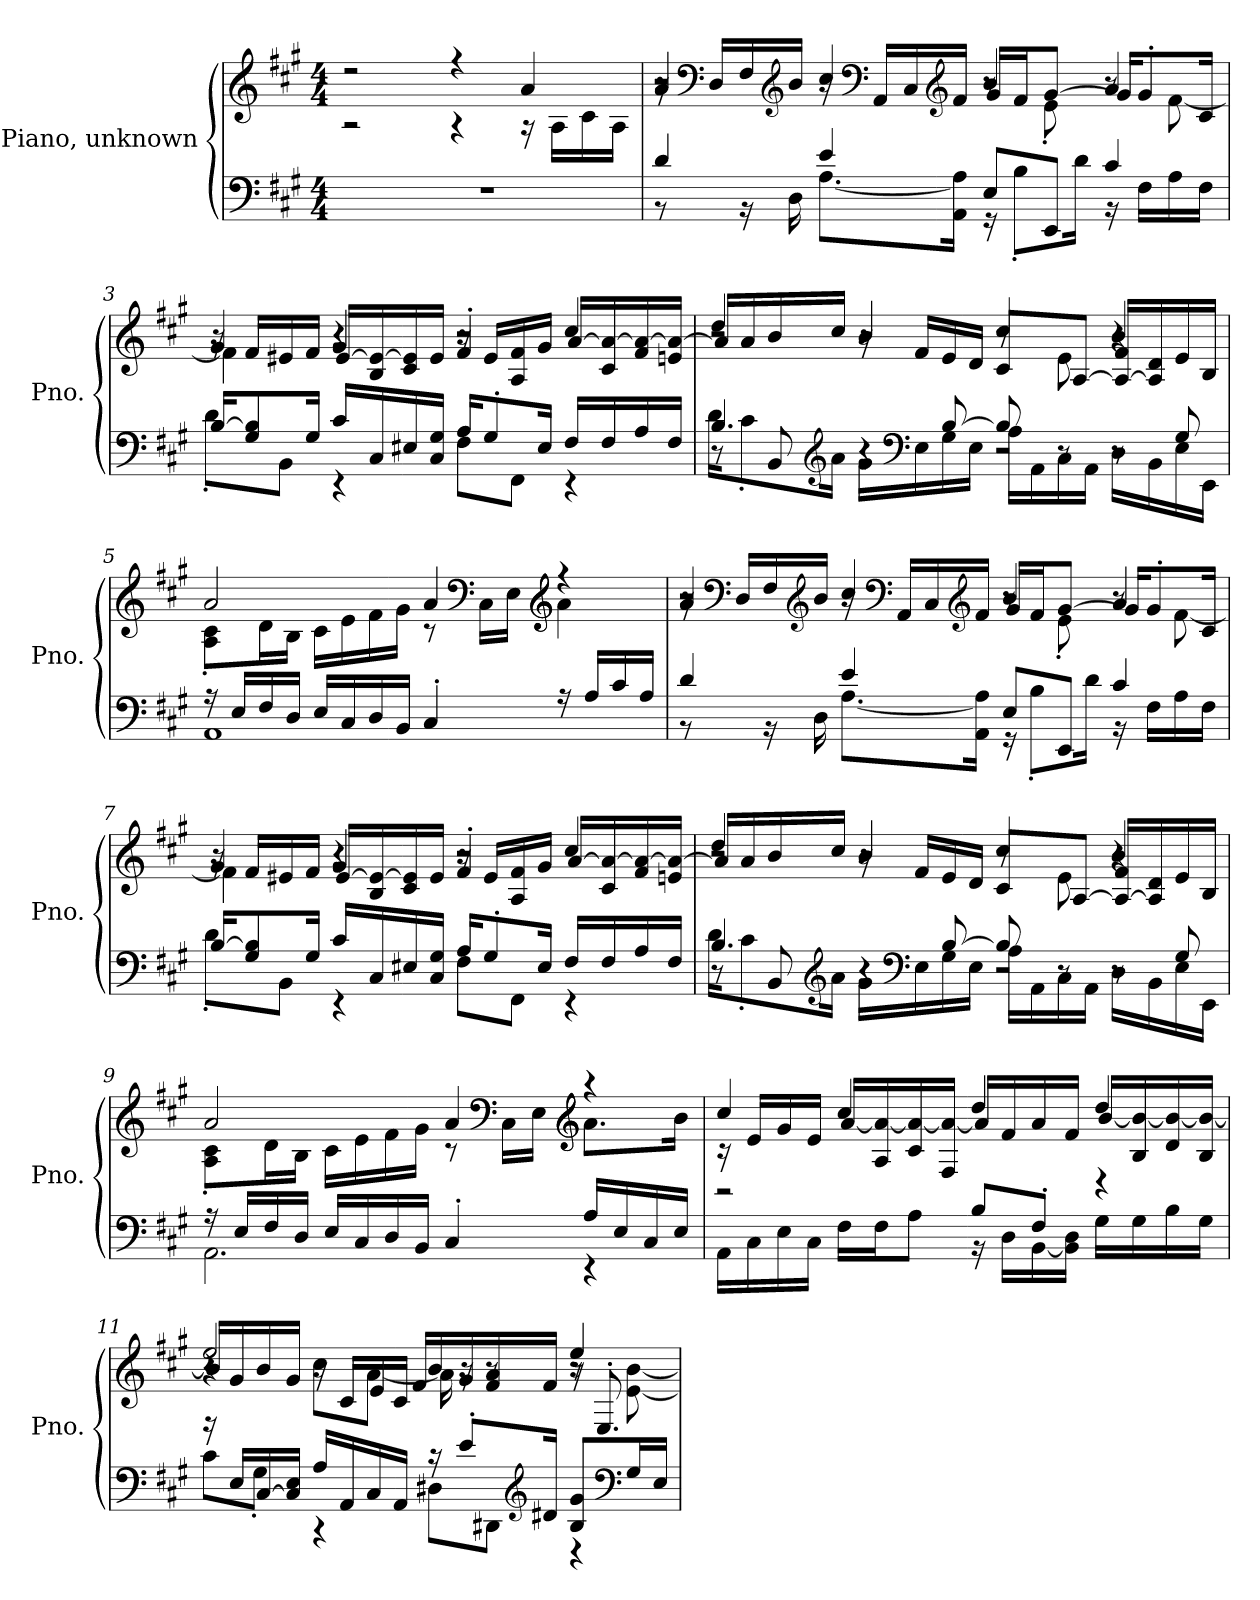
**kern	**kern
*part1	*part1
*staff2	*staff1
*I"Piano, unknown	*
*I'Pno.	*
*clefF4	*clefG2
*k[f#c#g#]	*k[f#c#g#]
*M4/4	*M4/4
*MM120	*MM120
=1	=1
*	*^
1r	2r	2r
.	4r	4r
.	4a/	16r
.	.	16A\LL
.	.	16c#\
.	.	16A\JJ
=2	=2	=2
*^	*	*^
4d/	8r	4a/	2r	16r
*	*	*clefF4	*	*
.	.	.	.	16D/LL
.	16r	.	.	16F#/
*	*	*clefG2	*	*
.	16D\	.	.	16b/JJ
4e/	[8.A\L	4cc#/	.	16r
*	*	*clefF4	*	*
.	.	.	.	16AA/LL
.	.	.	.	16C#/
*	*	*clefG2	*	*
.	16AA\ 16A\]Jk	.	.	16f#/JJ
8E/L	16r	4b/	8r	16g#/LL
.	8B'\L	.	.	16f#/J
8EE/J	.	.	8e'\	[8g#/J
.	16d\Jk	.	.	.
4c#/	16r	4a/	8r	16g#/KL]
.	16F#\LL	.	.	8g#'/
.	16A\	.	[8f#\	.
.	16F#\JJ	.	.	16c#/Jk
!!LO:LB:g=z	!!	!!
=3	=3	=3	=3	=3
[16B/KL	8d'\L	4g#/	4f#\]	16r
8G#/ 8B/]	.	.	.	16f#/LL
.	8BB\J	.	.	16e#X/
16G#/Jk	.	.	.	16f#/JJ
16c#/LL	4r	4g#/	4r	[16e#/LL
16C#/	.	.	.	16B/ 16e#/_
16E#X/	.	.	.	16c#/ 16e#/]
16C#/ 16G#/JJ	.	.	.	16e#/JJ
16A/KL	8F#\L	4f#'/	2r	16r
8G#'/	.	.	.	16e#/LL
.	8FF#\J	.	.	16A/ 16f#/
16E#/Jk	.	.	.	16g#/JJ
16F#/LL	4r	4cc#/	.	[16a/LL
16F#/	.	.	.	16c#/ 16a/_
16A/	.	.	.	16f#/ 16a/_
16F#/JJ	.	.	.	16en/ 16a/_JJ
!!LO:LB:g=z	!!	!!
=4	=4	=4	=4	=4
*	*^	*	*	*
4.B/	16d\KL	8r	4dd/	2r	16a/LL]
.	8c#'\	.	.	.	16a/
.	.	8BB/	.	.	16b/
*clefG2	*	*	*	*	*
.	16a\Jk	.	.	.	16cc#/JJ
.	16g#\LL	4r	4b/	.	16r
*clefF4	*	*	*	*	*
.	16E\	.	.	.	16f#/LL
[8B/	16G#\	.	.	.	16e/
.	16E\JJ	.	.	.	16d/JJ
8B/]	16A\LL	2r	4cc#/	8r	8c#/L
.	16AA\	.	.	.	.
8r	16C#\	.	.	8e\	[8A/J
.	16AA\JJ	.	.	.	.
8r	16D\LL	.	4b/	4r	16A/_ 16f#/LL
.	16BB\	.	.	.	16A/] 16d/
8G#/	16E\	.	.	.	16e/
.	16EE\JJ	.	.	.	16B/JJ
*	*v	*v	*	*	*
*	*	*	*v	*v
=5	=5	=5	=5
16r	1AA	2a/	8A\' 8c#\'L
16E/LL	.	.	.
16F#/	.	.	16d\L
16D/JJ	.	.	16B\JJ
16E/LL	.	.	16c#\LL
16C#/	.	.	16e\
16D/	.	.	16f#\
16BB/JJ	.	.	16g#\JJ
4C#'/	.	4a/	8r
*	*	*clefF4	*
.	.	.	16C#\LL
.	.	.	16E\JJ
*	*	*clefG2	*
16r	.	4r	4a\
16A/LL	.	.	.
16c#/	.	.	.
16A/JJ	.	.	.
!!LO:LB:g=z
=6	=6	=6	=6
*	*	*	*^
4d/	8r	4a/	2r	16r
*	*	*clefF4	*	*
.	.	.	.	16D/LL
.	16r	.	.	16F#/
*	*	*clefG2	*	*
.	16D\	.	.	16b/JJ
4e/	[8.A\L	4cc#/	.	16r
*	*	*clefF4	*	*
.	.	.	.	16AA/LL
.	.	.	.	16C#/
*	*	*clefG2	*	*
.	16AA\ 16A\]Jk	.	.	16f#/JJ
8E/L	16r	4b/	8r	16g#/LL
.	8B'\L	.	.	16f#/J
8EE/J	.	.	8e'\	[8g#/J
.	16d\Jk	.	.	.
4c#/	16r	4a/	8r	16g#/KL]
.	16F#\LL	.	.	8g#'/
.	16A\	.	[8f#\	.
.	16F#\JJ	.	.	16c#/Jk
!!LO:LB:g=z	!!	!!
=7	=7	=7	=7	=7
[16B/KL	8d'\L	4g#/	4f#\]	16r
8G#/ 8B/]	.	.	.	16f#/LL
.	8BB\J	.	.	16e#X/
16G#/Jk	.	.	.	16f#/JJ
16c#/LL	4r	4g#/	4r	[16e#/LL
16C#/	.	.	.	16B/ 16e#/_
16E#X/	.	.	.	16c#/ 16e#/]
16C#/ 16G#/JJ	.	.	.	16e#/JJ
16A/KL	8F#\L	4f#'/	2r	16r
8G#'/	.	.	.	16e#/LL
.	8FF#\J	.	.	16A/ 16f#/
16E#/Jk	.	.	.	16g#/JJ
16F#/LL	4r	4cc#/	.	[16a/LL
16F#/	.	.	.	16c#/ 16a/_
16A/	.	.	.	16f#/ 16a/_
16F#/JJ	.	.	.	16en/ 16a/_JJ
!!LO:LB:g=z	!!	!!
=8	=8	=8	=8	=8
*	*^	*	*	*
4.B/	16d\KL	8r	4dd/	2r	16a/LL]
.	8c#'\	.	.	.	16a/
.	.	8BB/	.	.	16b/
*clefG2	*	*	*	*	*
.	16a\Jk	.	.	.	16cc#/JJ
.	16g#\LL	4r	4b/	.	16r
*clefF4	*	*	*	*	*
.	16E\	.	.	.	16f#/LL
[8B/	16G#\	.	.	.	16e/
.	16E\JJ	.	.	.	16d/JJ
8B/]	16A\LL	2r	4cc#/	8r	8c#/L
.	16AA\	.	.	.	.
8r	16C#\	.	.	8e\	[8A/J
.	16AA\JJ	.	.	.	.
8r	16D\LL	.	4b/	4r	16A/_ 16f#/LL
.	16BB\	.	.	.	16A/] 16d/
8G#/	16E\	.	.	.	16e/
.	16EE\JJ	.	.	.	16B/JJ
*	*v	*v	*	*	*
*	*	*	*v	*v
=9	=9	=9	=9
16r	2.AA\	2a/	8A\' 8c#\'L
16E/LL	.	.	.
16F#/	.	.	16d\L
16D/JJ	.	.	16B\JJ
16E/LL	.	.	16c#\LL
16C#/	.	.	16e\
16D/	.	.	16f#\
16BB/JJ	.	.	16g#\JJ
4C#'/	.	4a/	8r
*	*	*clefF4	*
.	.	.	16C#\LL
.	.	.	16E\JJ
*	*	*clefG2	*
16A/LL	4r	4r	8.a\L
16E/	.	.	.
16C#/	.	.	.
16E/JJ	.	.	16b\Jk
!!LO:PB:g=z	!!
=10	=10	=10	=10
2r	16AA\LL	4cc#/	16r
.	16C#\	.	16e/LL
.	16E\	.	16g#/
.	16C#\JJ	.	16e/JJ
.	16F#\LL	4cc#/	[16a/LL
.	16F#\J	.	16A/ 16a/_
.	8A\J	.	16c#/ 16a/_
.	.	.	16F#/ 16a/_JJ
8B/L	16r	4dd/	16a/LL]
.	16D\LL	.	16f#/
8F#'/J	[16BB\	.	16a/
.	16BB\] 16D\JJ	.	16f#/JJ
4r	16G#\LL	4dd/	[16b/LL
.	16G#\	.	16B/ 16b/_
.	16B\	.	16d/ 16b/_
.	16G#\JJ	.	16B/ 16b/_JJ
=11	=11	=11	=11
*	*	*	*^
16r	8c#\L	2ee/	4r	16b/LL]
16E/LL	.	.	.	16g#/
[16C#/	8G#'\J	.	.	16b/
16C#/] 16E/JJ	.	.	.	16g#/JJ
16A/LL	4r	.	8cc#\L	16r
16AA/	.	.	.	16c#/LL
16C#/	.	.	[8a\J	16e/
16AA/JJ	.	.	.	16c#/JJ
16r	8D#X\L	4b/	16a\]	16f#/LL
8e'/L	.	.	16r	16g#/
.	8DD#X\J	.	8r	16f#/ 16a/
*clefG2	*	*	*	*
16d#X/Jk	.	.	.	16f#/JJ
8B/ 8g#/L	4r	4ee/	8r	16r
.	.	.	.	8.E'/
*clefF4	*	*	*	*
16G#/L	.	.	[8e\ [8b\	.
16E/JJ	.	.	.	.
*v	*v	*	*	*
*	*v	*v	*v
=	=
*-	*-
